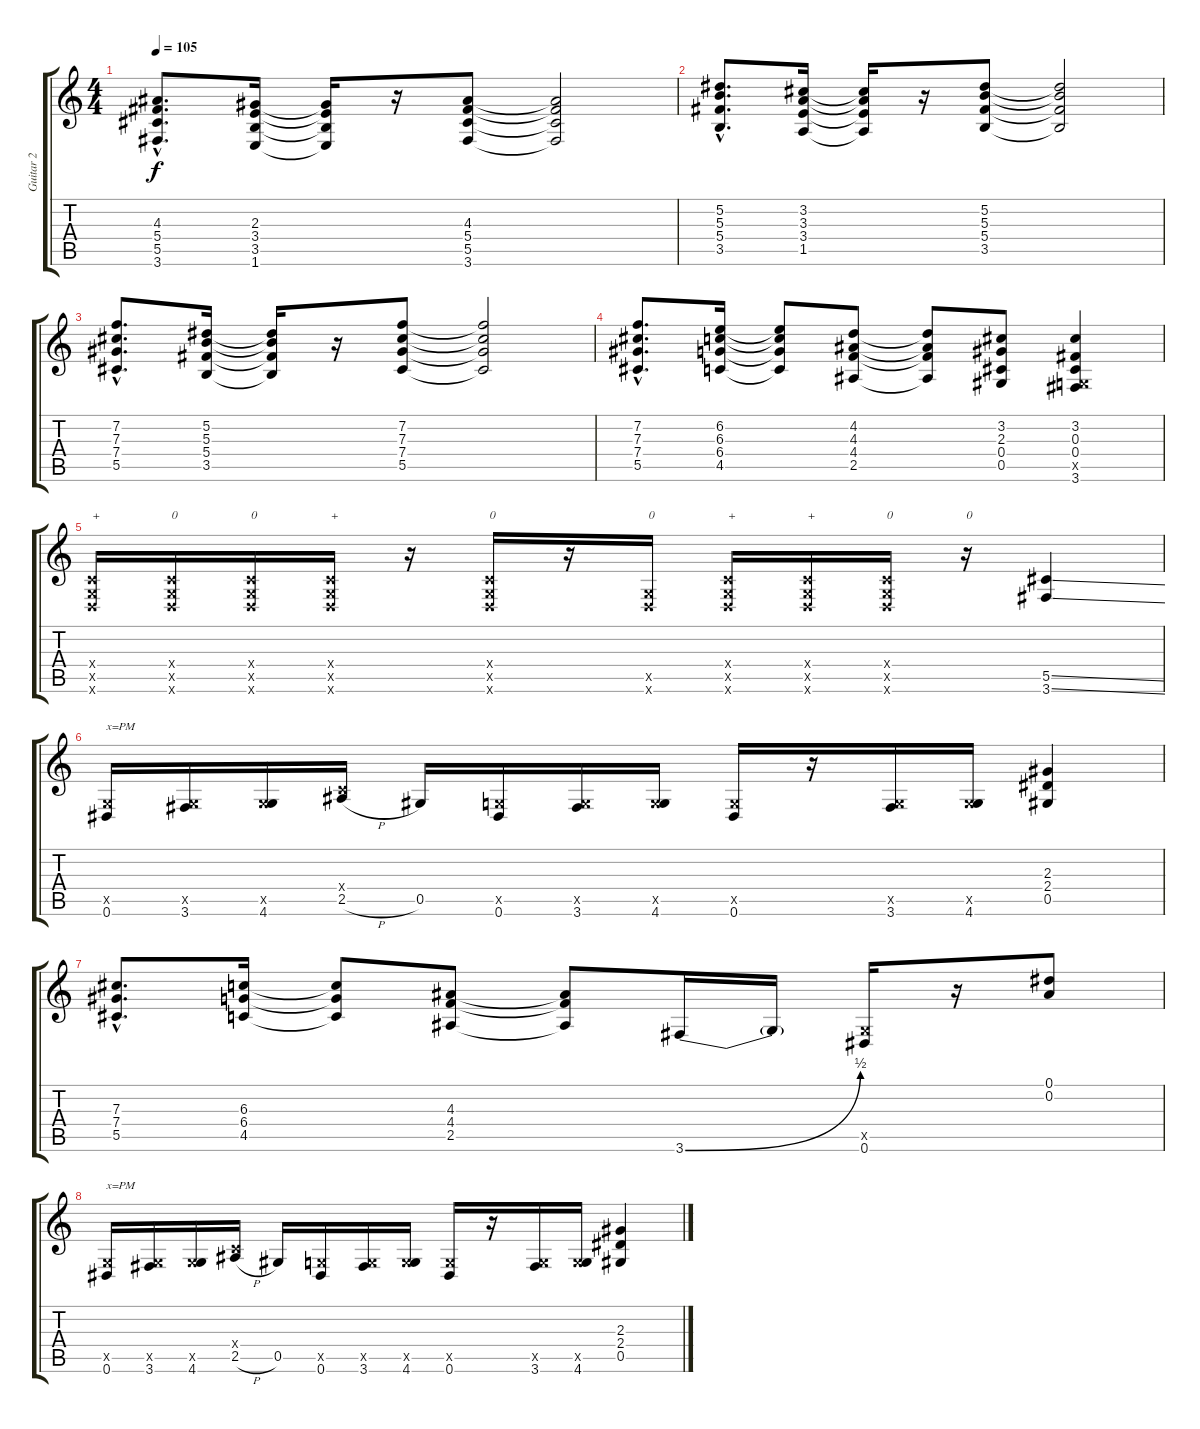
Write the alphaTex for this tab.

\track ("Guitar 2" "Guitar 2") {instrument overdrivenguitar}
\staff {score tabs}
\tuning (Eb4 Bb3 Gb3 Db3 Ab2 Eb2) {hide}
\ts (4 4)
\tempo 105
\clef g2
\ks c
(4.3{hac} 5.4{hac} 5.5{hac} 3.6{hac}).8{d dy f} (2.3 3.4 3.5 1.6).16 (2.3{t} 3.4{t} 3.5{t} 1.6{t}).16 r.16 (4.3 5.4 5.5 3.6).8 (4.3{t} 5.4{t} 5.5{t} 3.6{t}).2 |
(5.2{hac} 5.3{hac} 5.4{hac} 3.5{hac}).8{d} (3.2 3.3 3.4 1.5).16 (3.2{t} 3.3{t} 3.4{t} 1.5{t}).16 r.16 (5.2 5.3 5.4 3.5).8 (5.2{t} 5.3{t} 5.4{t} 3.5{t}).2 |
(7.2{hac} 7.3{hac} 7.4{hac} 5.5{hac}).8{d} (5.2 5.3 5.4 3.5).16 (5.2{t} 5.3{t} 5.4{t} 3.5{t}).16 r.16 (7.2 7.3 7.4 5.5).8 (7.2{t} 7.3{t} 7.4{t} 5.5{t}).2 |
(7.2{hac} 7.3{hac} 7.4{hac} 5.5{hac}).8{d} (6.2 6.3 6.4 4.5).16 (6.2{t} 6.3{t} 6.4{t} 4.5{t}).8 (4.2 4.3 4.4 2.5).8 (4.2{t} 4.3{t} 4.4{t} 2.5{t}).8 (3.2 2.3 0.4 0.5).8 (3.2 0.3 0.4 -1.5{x} 3.6).4 |
(-1.4{x} -1.5{x} -1.6{x}).16{txt "+"} (-1.4{x} -1.5{x} -1.6{x}).16{txt "0"} (-1.4{x} -1.5{x} -1.6{x}).16{txt "0"} (-1.4{x} -1.5{x} -1.6{x}).16{txt "+"} r.16 (-1.4{x} -1.5{x} -1.6{x}).16{txt "0"} r.16 (-1.5{x} -1.6{x}).16{txt "0"} (-1.4{x} -1.5{x} -1.6{x}).16{txt "+"} (-1.4{x} -1.5{x} -1.6{x}).16{txt "+"} (-1.4{x} -1.5{x} -1.6{x}).16{txt "0"} r.16{txt "0"} (5.5{ss} 3.6{ss}).4 |
(-1.5{x} 0.6).16{txt "x=PM"} (-1.5{x} 3.6).16 (-1.5{x} 4.6).16 (-1.4{x} 2.5{h}).16 0.5.16 (-1.5{x} 0.6).16 (-1.5{x} 3.6).16 (-1.5{x} 4.6).16 (-1.5{x} 0.6).16 r.16 (-1.5{x} 3.6).16 (-1.5{x} 4.6).16 (2.3 2.4 0.5).4 |
(7.3{hac} 7.4{hac} 5.5{hac}).8{d} (6.3 6.4 4.5).16 (6.3{t} 6.4{t} 4.5{t}).8 (4.3 4.4 2.5).8 (4.3{t} 4.4{t} 2.5{t}).8 3.6{be (bend 0 0 60 2)}.16 3.6{t}.16 (-1.5{x} 0.6).16 r.16 (0.1 0.2).8 |
(-1.5{x} 0.6).16{txt "x=PM"} (-1.5{x} 3.6).16 (-1.5{x} 4.6).16 (-1.4{x} 2.5{h}).16 0.5.16 (-1.5{x} 0.6).16 (-1.5{x} 3.6).16 (-1.5{x} 4.6).16 (-1.5{x} 0.6).16 r.16 (-1.5{x} 3.6).16 (-1.5{x} 4.6).16 (2.3 2.4 0.5).4
